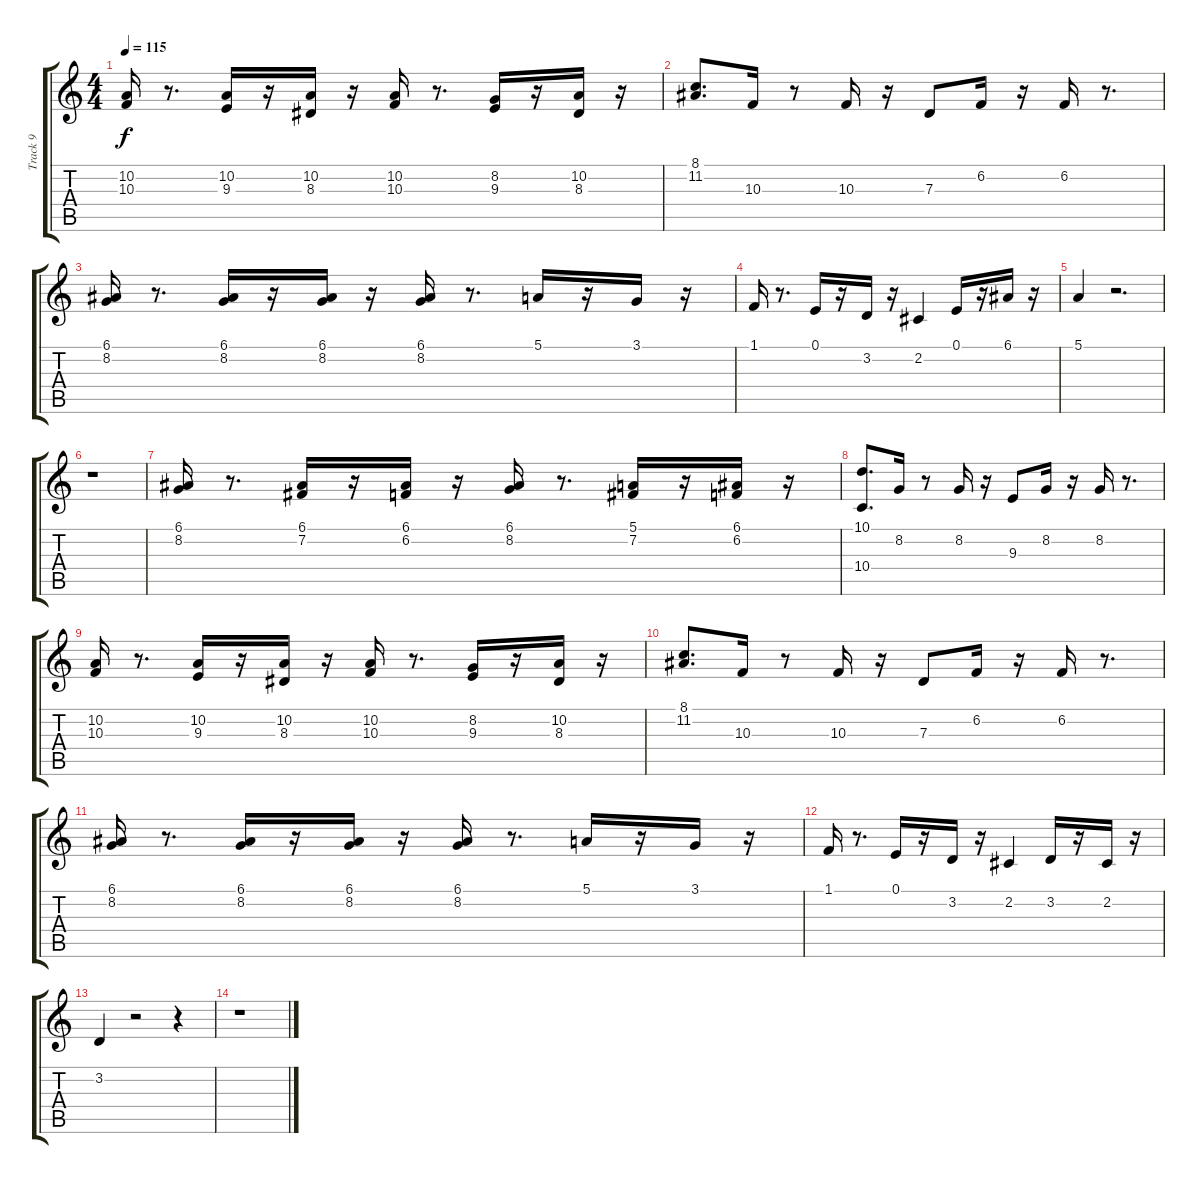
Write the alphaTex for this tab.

\track ("Track 9" "Track 9") {instrument trumpet}
\staff {score tabs}
\tuning (E4 B3 G3 D3 A2 E2) {hide}
\ts (4 4)
\tempo 115
\clef g2
\ks c
(10.2 10.3).16{dy f} r.8{d} (10.2 9.3).16 r.16 (10.2 8.3).16 r.16 (10.2 10.3).16 r.8{d} (8.2 9.3).16 r.16 (10.2 8.3).16 r.16 |
(8.1 11.2).8{d} 10.3.16 r.8 10.3.16 r.16 7.3.8 6.2.16 r.16 6.2.16 r.8{d} |
(6.1 8.2).16 r.8{d} (6.1 8.2).16 r.16 (6.1 8.2).16 r.16 (6.1 8.2).16 r.8{d} 5.1.16 r.16 3.1.16 r.16 |
1.1.16 r.8{d} 0.1.16 r.16 3.2.16 r.16 2.2.4 0.1.16 r.16 6.1.16 r.16 |
5.1.4 r.2{d} |
r.1 |
(6.1 8.2).16 r.8{d} (6.1 7.2).16 r.16 (6.1 6.2).16 r.16 (6.1 8.2).16 r.8{d} (5.1 7.2).16 r.16 (6.1 6.2).16 r.16 |
(10.1 10.4).8{d} 8.2.16 r.8 8.2.16 r.16 9.3.8 8.2.16 r.16 8.2.16 r.8{d} |
(10.2 10.3).16 r.8{d} (10.2 9.3).16 r.16 (10.2 8.3).16 r.16 (10.2 10.3).16 r.8{d} (8.2 9.3).16 r.16 (10.2 8.3).16 r.16 |
(8.1 11.2).8{d} 10.3.16 r.8 10.3.16 r.16 7.3.8 6.2.16 r.16 6.2.16 r.8{d} |
(6.1 8.2).16 r.8{d} (6.1 8.2).16 r.16 (6.1 8.2).16 r.16 (6.1 8.2).16 r.8{d} 5.1.16 r.16 3.1.16 r.16 |
1.1.16 r.8{d} 0.1.16 r.16 3.2.16 r.16 2.2.4 3.2.16 r.16 2.2.16 r.16 |
3.2.4 r.2 r.4 |
r.1
